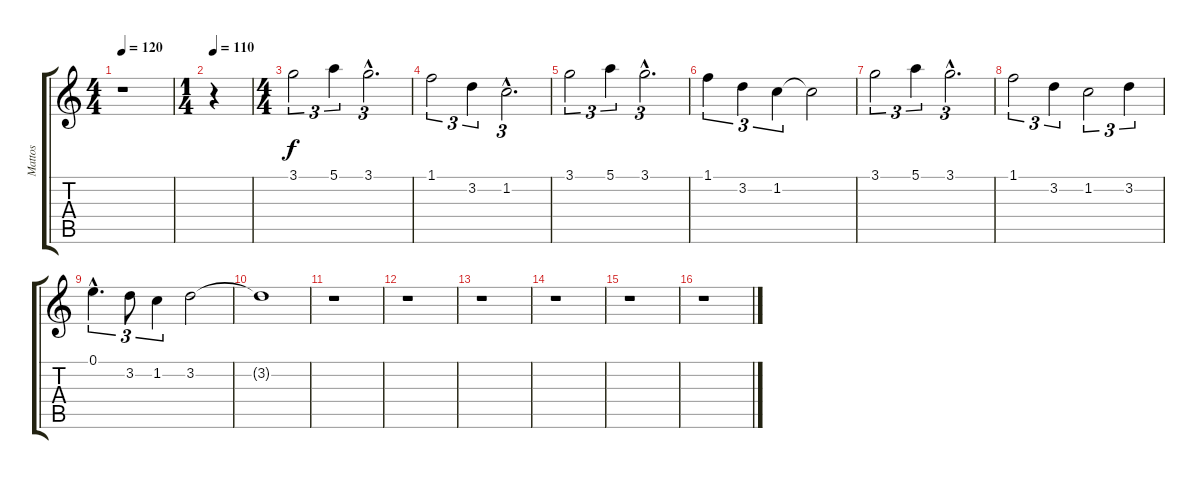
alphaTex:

\track ("Mattos" "Mattos") {instrument electricguitarclean}
\staff {score tabs}
\tuning (E4 B3 G3 D3 A2 E2) {hide}
\ts (4 4)
\tempo 120
\clef g2
\ks c
r.1{dy f} |
\ts (1 4)
\tempo 110
r.4 |
\ts (4 4)
3.1.2{tu (3 2)} 5.1.4{tu (3 2)} 3.1{hac}.2{d tu (3 2)} |
1.1.2{tu (3 2)} 3.2.4{tu (3 2)} 1.2{hac}.2{d tu (3 2)} |
3.1.2{tu (3 2)} 5.1.4{tu (3 2)} 3.1{hac}.2{d tu (3 2)} |
1.1.4{tu (3 2)} 3.2.4{tu (3 2)} 1.2.4{tu (3 2)} 1.2{t}.2 |
3.1.2{tu (3 2)} 5.1.4{tu (3 2)} 3.1{hac}.2{d tu (3 2)} |
1.1.2{tu (3 2)} 3.2.4{tu (3 2)} 1.2.2{tu (3 2)} 3.2.4{tu (3 2)} |
0.1{hac}.4{d tu (3 2)} 3.2.8{tu (3 2)} 1.2.4{tu (3 2)} 3.2.2 |
3.2{t}.1 |
r.1 |
r.1 |
r.1 |
r.1 |
r.1 |
r.1
